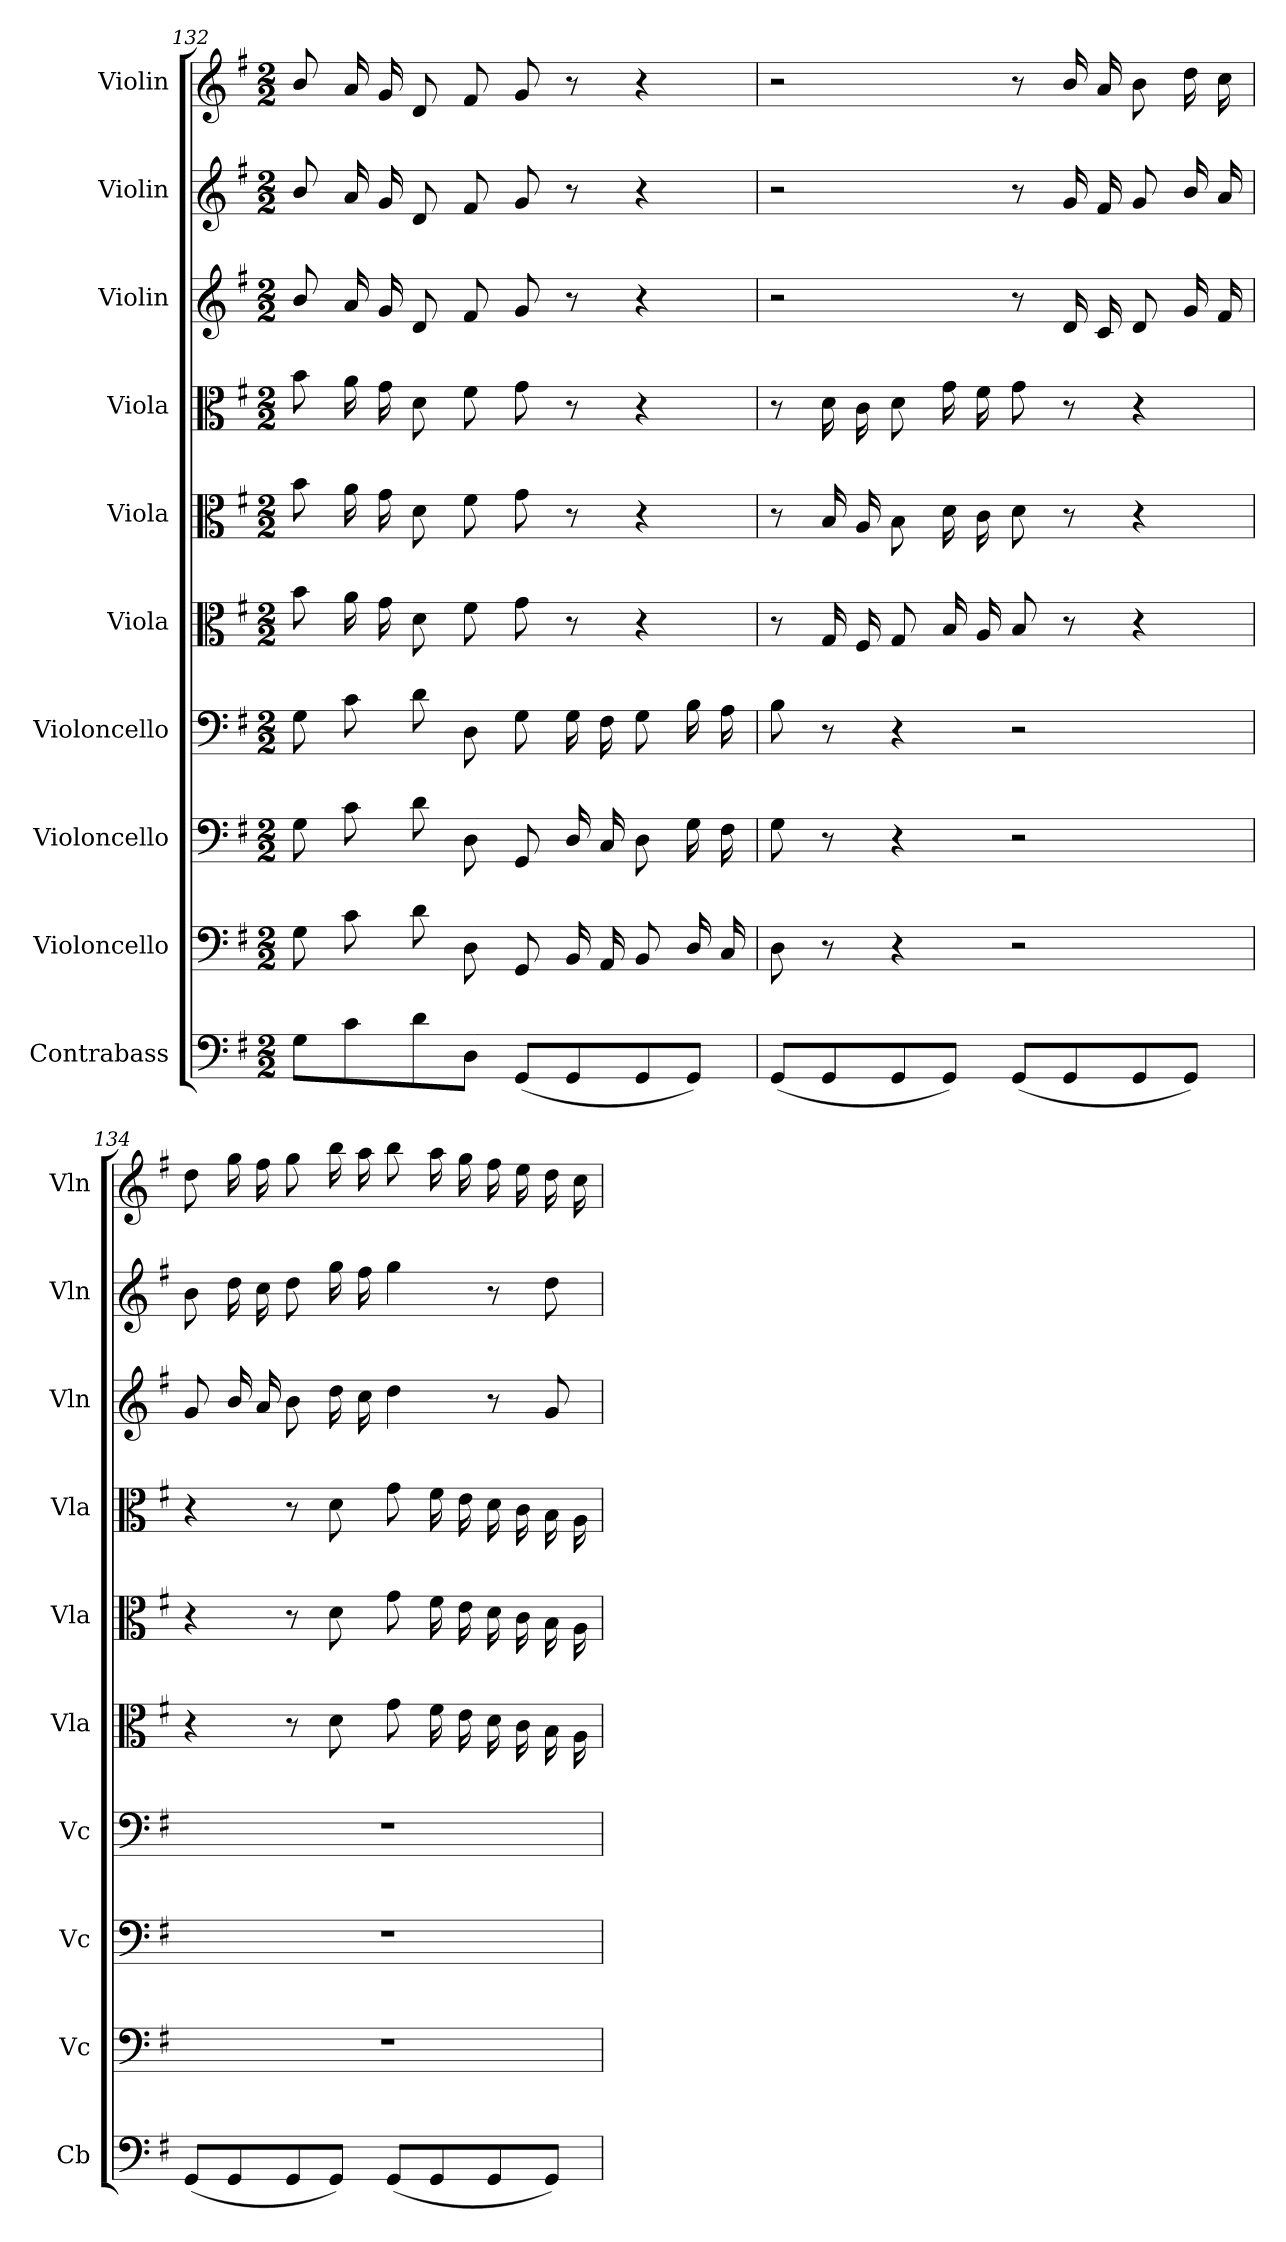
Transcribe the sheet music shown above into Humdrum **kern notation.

**kern	**kern	**kern	**kern	**kern	**kern	**kern	**kern	**kern	**kern
*part10	*part9	*part8	*part7	*part6	*part5	*part4	*part3	*part2	*part1
*staff10	*staff9	*staff8	*staff7	*staff6	*staff5	*staff4	*staff3	*staff2	*staff1
*I"Contrabass	*I"Violoncello	*I"Violoncello	*I"Violoncello	*I"Viola	*I"Viola	*I"Viola	*I"Violin	*I"Violin	*I"Violin
*I'Cb	*I'Vc	*I'Vc	*I'Vc	*I'Vla	*I'Vla	*I'Vla	*I'Vln	*I'Vln	*I'Vln
*clefF4	*clefF4	*clefF4	*clefF4	*clefC3	*clefC3	*clefC3	*clefG2	*clefG2	*clefG2
*k[f#]	*k[f#]	*k[f#]	*k[f#]	*k[f#]	*k[f#]	*k[f#]	*k[f#]	*k[f#]	*k[f#]
*G:	*G:	*G:	*G:	*G:	*G:	*G:	*G:	*G:	*G:
*M2/2	*M2/2	*M2/2	*M2/2	*M2/2	*M2/2	*M2/2	*M2/2	*M2/2	*M2/2
=132	=132	=132	=132	=132	=132	=132	=132	=132	=132
8G\L	8G\	8G\	8G\	8b\	8b\	8b\	8b/	8b/	8b/
8c\	8c\	8c\	8c\	16a\	16a\	16a\	16a/	16a/	16a/
.	.	.	.	16g\	16g\	16g\	16g/	16g/	16g/
8d\	8d\	8d\	8d\	8d\	8d\	8d\	8d/	8d/	8d/
8D\J	8D\	8D\	8D\	8f#\	8f#\	8f#\	8f#/	8f#/	8f#/
(8GG/L	8GG/	8GG/	8G\	8g\	8g\	8g\	8g/	8g/	8g/
8GG/	16BB/	16D/	16G\	8r	8r	8r	8r	8r	8r
.	16AA/	16C/	16F#\	.	.	.	.	.	.
8GG/	8BB/	8D\	8G\	4r	4r	4r	4r	4r	4r
8GG/J)	16D/	16G\	16B\	.	.	.	.	.	.
.	16C/	16F#\	16A\	.	.	.	.	.	.
=133	=133	=133	=133	=133	=133	=133	=133	=133	=133
(8GG/L	8D\	8G\	8B\	8r	8r	8r	2r	2r	2r
8GG/	8r	8r	8r	16G/	16B/	16d\	.	.	.
.	.	.	.	16F#/	16A/	16c\	.	.	.
8GG/	4r	4r	4r	8G/	8B\	8d\	.	.	.
8GG/J)	.	.	.	16B/	16d\	16g\	.	.	.
.	.	.	.	16A/	16c\	16f#\	.	.	.
(8GG/L	2r	2r	2r	8B/	8d\	8g\	8r	8r	8r
8GG/	.	.	.	8r	8r	8r	16d/	16g/	16b/
.	.	.	.	.	.	.	16c/	16f#/	16a/
8GG/	.	.	.	4r	4r	4r	8d/	8g/	8b\
8GG/J)	.	.	.	.	.	.	16g/	16b/	16dd\
.	.	.	.	.	.	.	16f#/	16a/	16cc\
=134	=134	=134	=134	=134	=134	=134	=134	=134	=134
(8GG/L	1r	1r	1r	4r	4r	4r	8g/	8b\	8dd\
8GG/	.	.	.	.	.	.	16b/	16dd\	16gg\
.	.	.	.	.	.	.	16a/	16cc\	16ff#\
8GG/	.	.	.	8r	8r	8r	8b\	8dd\	8gg\
8GG/J)	.	.	.	8d\	8d\	8d\	16dd\	16gg\	16bb\
.	.	.	.	.	.	.	16cc\	16ff#\	16aa\
(8GG/L	.	.	.	8g\	8g\	8g\	4dd\	4gg\	8bb\
8GG/	.	.	.	16f#\	16f#\	16f#\	.	.	16aa\
.	.	.	.	16e\	16e\	16e\	.	.	16gg\
8GG/	.	.	.	16d\	16d\	16d\	8r	8r	16ff#\
.	.	.	.	16c\	16c\	16c\	.	.	16ee\
8GG/J)	.	.	.	16B\	16B\	16B\	8g/	8dd\	16dd\
.	.	.	.	16A\	16A\	16A\	.	.	16cc\
=	=	=	=	=	=	=	=	=	=
*-	*-	*-	*-	*-	*-	*-	*-	*-	*-
